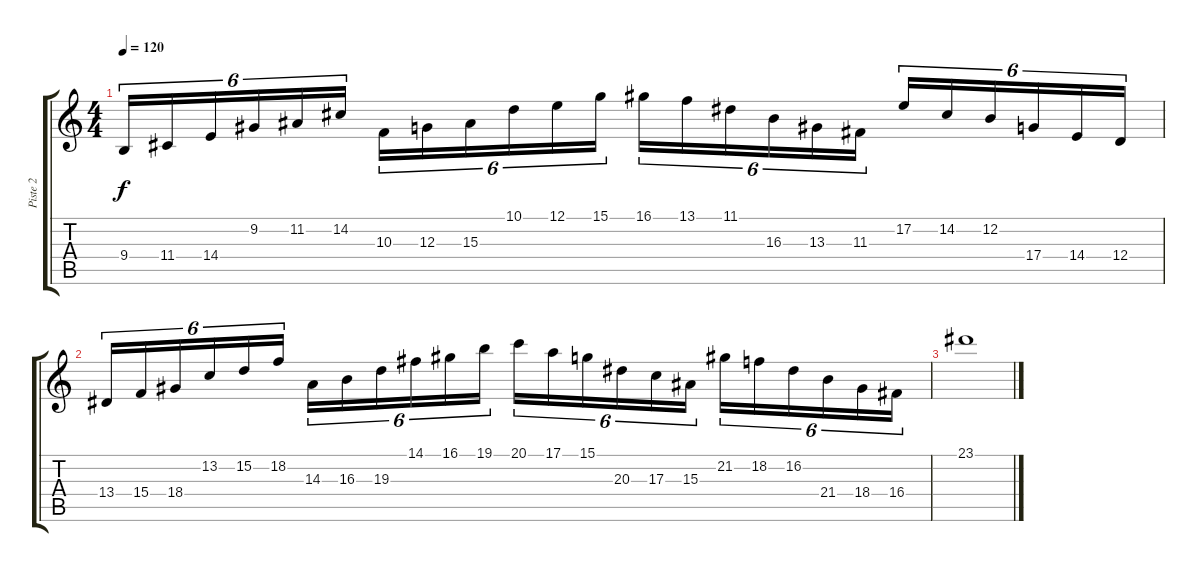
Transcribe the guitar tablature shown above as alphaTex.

\track ("Piste 2" "Piste 2") {instrument lead2sawtooth}
\staff {score tabs}
\tuning (E4 B3 G3 D3 A2 E2) {hide}
\ts (4 4)
\tempo 120
\clef g2
\ks c
9.4.16{tu (6 4) dy f instrument lead2sawtooth} 11.4.16{tu (6 4)} 14.4.16{tu (6 4)} 9.2.16{tu (6 4)} 11.2.16{tu (6 4)} 14.2.16{tu (6 4)} 10.3.16{tu (6 4)} 12.3.16{tu (6 4)} 15.3.16{tu (6 4)} 10.1.16{tu (6 4)} 12.1.16{tu (6 4)} 15.1.16{tu (6 4)} 16.1.16{tu (6 4)} 13.1.16{tu (6 4)} 11.1.16{tu (6 4)} 16.3.16{tu (6 4)} 13.3.16{tu (6 4)} 11.3.16{tu (6 4)} 17.2.16{tu (6 4)} 14.2.16{tu (6 4)} 12.2.16{tu (6 4)} 17.4.16{tu (6 4)} 14.4.16{tu (6 4)} 12.4.16{tu (6 4)} |
13.4.16{tu (6 4)} 15.4.16{tu (6 4)} 18.4.16{tu (6 4)} 13.2.16{tu (6 4)} 15.2.16{tu (6 4)} 18.2.16{tu (6 4)} 14.3.16{tu (6 4)} 16.3.16{tu (6 4)} 19.3.16{tu (6 4)} 14.1.16{tu (6 4)} 16.1.16{tu (6 4)} 19.1.16{tu (6 4)} 20.1.16{tu (6 4)} 17.1.16{tu (6 4)} 15.1.16{tu (6 4)} 20.3.16{tu (6 4)} 17.3.16{tu (6 4)} 15.3.16{tu (6 4)} 21.2.16{tu (6 4)} 18.2.16{tu (6 4)} 16.2.16{tu (6 4)} 21.4.16{tu (6 4)} 18.4.16{tu (6 4)} 16.4.16{tu (6 4)} |
23.1.1
